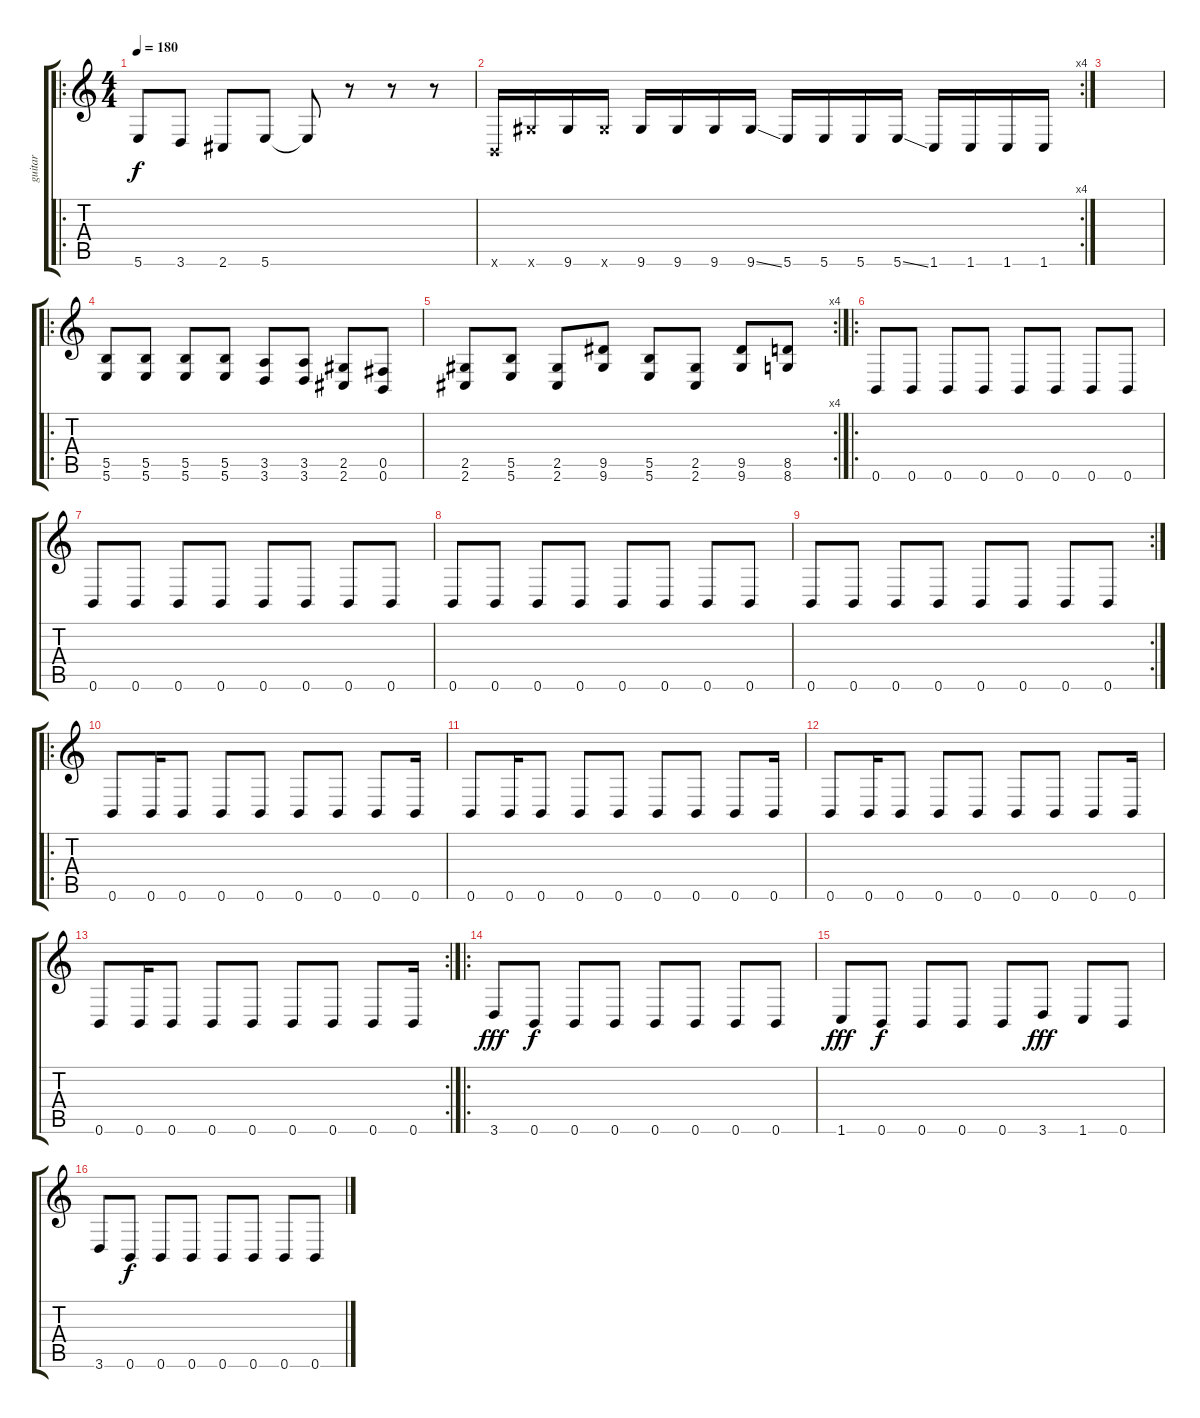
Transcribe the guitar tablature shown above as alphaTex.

\track ("guitar" "guitar") {instrument distortionguitar}
\staff {score tabs}
\tuning (Db4 Ab3 E3 B2 Gb2 B1) {hide}
\ro
\ts (4 4)
\tempo 180
\clef g2
\ks c
5.6.8{dy f instrument distortionguitar} 3.6.8 2.6.8 5.6.8 5.6{t}.8 r.8 r.8 r.8 |
\rc 4
0.6{x}.16 9.6{x}.16 9.6.16 9.6{x}.16 9.6.16 9.6.16 9.6.16 9.6{ss}.16 5.6.16 5.6.16 5.6.16 5.6{ss}.16 1.6.16 1.6.16 1.6.16 1.6.16 |
|
\ro
(5.5 5.6).8 (5.5 5.6).8 (5.5 5.6).8 (5.5 5.6).8 (3.5 3.6).8 (3.5 3.6).8 (2.5 2.6).8 (0.5 0.6).8 |
\rc 4
(2.5 2.6).8 (5.5 5.6).8 (2.5 2.6).8 (9.5 9.6).8 (5.5 5.6).8 (2.5 2.6).8 (9.5 9.6).8 (8.5 8.6).8 |
\ro
0.6.8 0.6.8 0.6.8 0.6.8 0.6.8 0.6.8 0.6.8 0.6.8 |
0.6.8 0.6.8 0.6.8 0.6.8 0.6.8 0.6.8 0.6.8 0.6.8 |
0.6.8 0.6.8 0.6.8 0.6.8 0.6.8 0.6.8 0.6.8 0.6.8 |
\rc 2
0.6.8 0.6.8 0.6.8 0.6.8 0.6.8 0.6.8 0.6.8 0.6.8 |
\ro
0.6.8 0.6.16 0.6.8 0.6.8 0.6.8 0.6.8 0.6.8 0.6.8 0.6.16 |
0.6.8 0.6.16 0.6.8 0.6.8 0.6.8 0.6.8 0.6.8 0.6.8 0.6.16 |
0.6.8 0.6.16 0.6.8 0.6.8 0.6.8 0.6.8 0.6.8 0.6.8 0.6.16 |
\rc 2
0.6.8 0.6.16 0.6.8 0.6.8 0.6.8 0.6.8 0.6.8 0.6.8 0.6.16 |
\ro
3.6.8{dy fff} 0.6.8{dy f} 0.6.8 0.6.8 0.6.8 0.6.8 0.6.8 0.6.8 |
1.6.8{dy fff} 0.6.8{dy f} 0.6.8 0.6.8 0.6.8 3.6.8{dy fff} 1.6.8 0.6.8 |
3.6.8 0.6.8{dy f} 0.6.8 0.6.8 0.6.8 0.6.8 0.6.8 0.6.8
